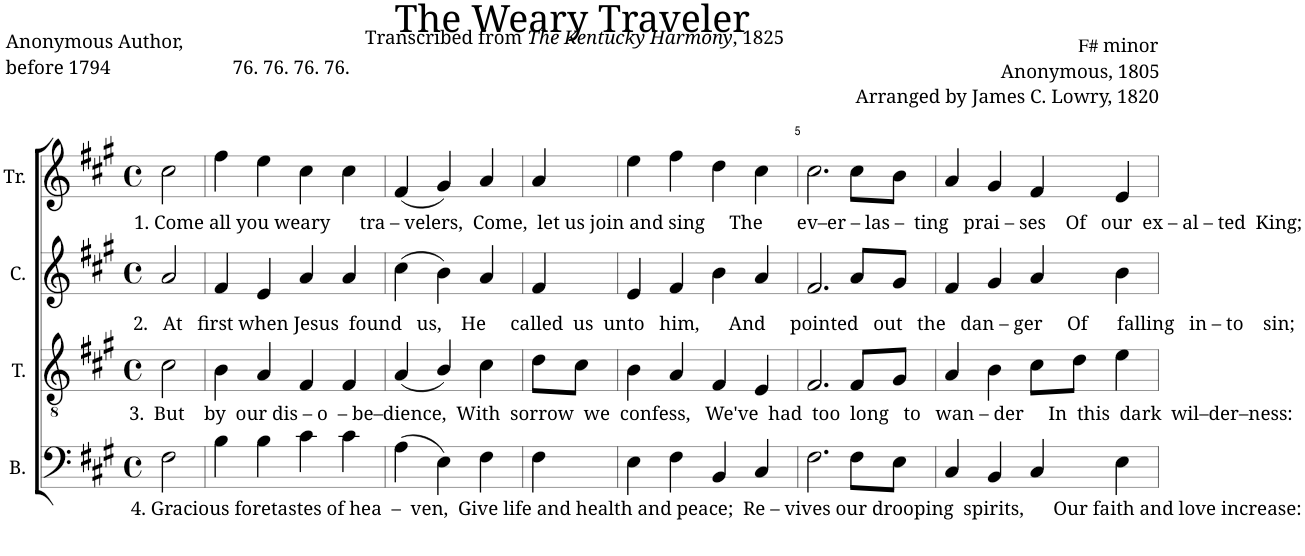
**kern	**kern	**kern	**kern
*part4	*part3	*part2	*part1
*staff4	*staff3	*staff2	*staff1
*I"B.	*I"T.	*I"C.	*I"Tr.
*I'B.	*I'T.	*I'C.	*I'Tr.
*clefF4	*clefGv2	*clefG2	*clefG2
*k[f#c#g#]	*k[f#c#g#]	*k[f#c#g#]	*k[f#c#g#]
*M4/4	*M4/4	*M4/4	*M4/4
*met(c)	*met(c)	*met(c)	*met(c)
=1	=1	=1	=1
!	!	!	!LO:TX:b:t=1. Come all you weary      tra – velers,  Come,  let us join and sing     The       ev–er – las –  ting   prai – ses    Of   our  ex – al – ted  King;
!	!	!LO:TX:b:t=2.   At   first when Jesus  found   us,    He     called  us  unto   him,      And     pointed   out   the   dan – ger     Of      falling   in – to    sin;	!
!	!LO:TX:b:t=3.  But    by  our dis – o  – be–dience,  With  sorrow  we  confess,   We've  had  too  long   to   wan – der     In  this  dark  wil–der–ness&colon;	!	!
!LO:TX:b:t=4. Gracious foretastes of hea  –  ven,  Give life and health and peace;  Re – vives our drooping  spirits,      Our faith and love increase&colon;	!	!	!
2F#\	2c#\	2a/	2cc#\
=2	=2	=2	=2
4B\	4B\	4f#/	4ff#\
4B\	4A/	4e/	4ee\
4c#\	4F#/	4a/	4cc#\
4c#\	4F#/	4a/	4cc#\
=3	=3	=3	=3
(4A\	(4A/	(4cc#\	(4f#/
4E\)	4B/)	4b\)	4g#/)
4F#\	4c#\	4a/	4a/
4F#\	8d\L	4f#/	4a/
.	8c#\J	.	.
=4	=4	=4	=4
4E\	4B\	4e/	4ee\
4F#\	4A/	4f#/	4ff#\
4BB/	4F#/	4b\	4dd\
4C#/	4E/	4a/	4cc#\
=5	=5	=5	=5
2.F#\	2.F#/	2.f#/	2.cc#\
8F#\L	8F#/L	8a/L	8cc#\L
8E\J	8G#/J	8g#/J	8b\J
=6	=6	=6	=6
4C#/	4A/	4f#/	4a/
4BB/	4B\	4g#/	4g#/
4C#/	8c#\L	4a/	4f#/
.	8d\J	.	.
4E\	4e\	4b\	4e/
=	=	=	=
*-	*-	*-	*-
